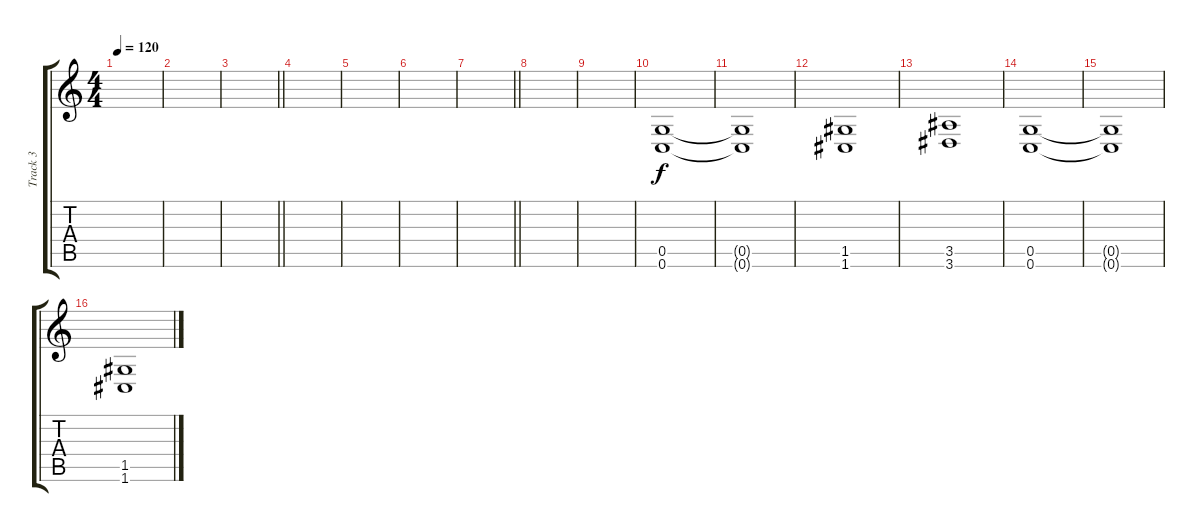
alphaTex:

\track ("Track 3" "Track 3") {instrument distortionguitar}
\staff {score tabs}
\tuning (D4 A3 F3 C3 G2 C2) {hide}
\ts (4 4)
\tempo 120
\clef g2
\ks c
|
|
\barLineRight lightlight
|
|
|
|
\barLineRight lightlight
|
|
|
(0.5 0.6).1 |
(0.5{t} 0.6{t}).1 |
(1.5 1.6).1 |
(3.5 3.6).1 |
(0.5 0.6).1 |
(0.5{t} 0.6{t}).1 |
(1.5 1.6).1
